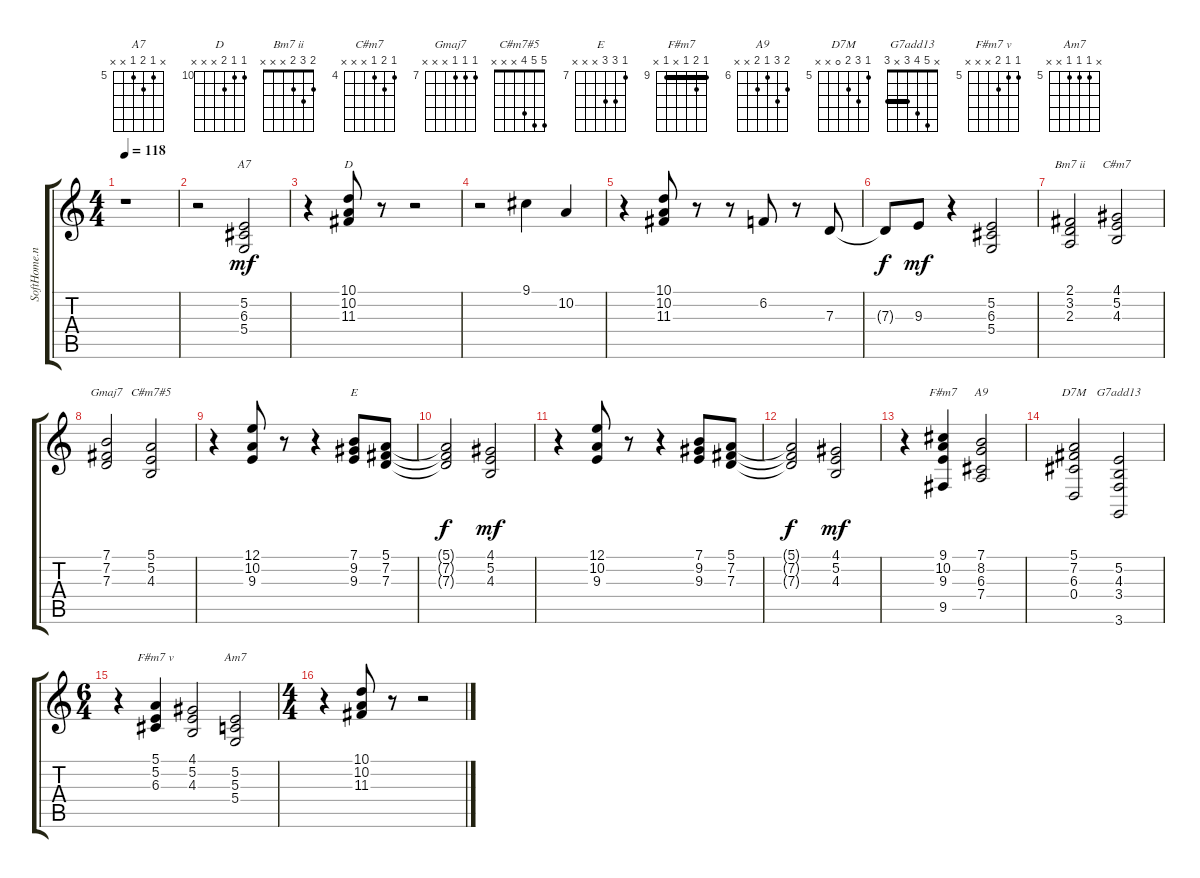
\track ("" "SoftHome.n") {instrument brightacousticpiano}
\staff {score tabs}
\tuning (E4 B3 G3 D3 A2 E2) {hide}
\chord ("A7" x 5 6 5 x x) {firstfret 5}
\chord ("D" 10 10 11 x x x) {firstfret 10}
\chord ("Bm7 ii" 2 3 2 x x x)
\chord ("C#m7" 4 5 4 x x x) {firstfret 4}
\chord ("Gmaj7" 7 7 7 x x x) {firstfret 7}
\chord ("C#m7#5" 5 5 4 x x x)
\chord ("E" 7 9 9 x x x) {firstfret 7}
\chord ("F#m7" 9 10 9 x 9 x) {firstfret 9 barre 9}
\chord ("A9" 7 8 6 7 x x) {firstfret 6}
\chord ("D7M" 5 7 6 0 x x) {firstfret 5}
\chord ("G7add13" x 5 4 3 x 3) {barre 3}
\chord ("F#m7 v" 5 5 6 x x x) {firstfret 5}
\chord ("Am7" x 5 5 5 x x) {firstfret 5}
\ts (4 4)
\tempo 118
\clef g2
\ks c
r.1{dy mf} |
r.2 (5.2 6.3 5.4).2{ch "A7"} |
r.4 (10.1 10.2 11.3).8{ch "D"} r.8 r.2 |
r.2 9.1.4 10.2.4 |
r.4 (10.1 10.2 11.3).8 r.8 r.8 6.2.8 r.8 7.3.8 |
7.3{t}.8{dy f} 9.3.8{dy mf} r.4 (5.2 6.3 5.4).2 |
(2.1 3.2 2.3).2{ch "Bm7 ii"} (4.1 5.2 4.3).2{ch "C#m7"} |
(7.1 7.2 7.3).2{ch "Gmaj7"} (5.1 5.2 4.3).2{ch "C#m7#5"} |
r.4 (12.1 10.2 9.3).8 r.8 r.4 (7.1 9.2 9.3).8{ch "E"} (5.1 7.2 7.3).8 |
(5.1{t} 7.2{t} 7.3{t}).2{dy f} (4.1 5.2 4.3).2{dy mf} |
r.4 (12.1 10.2 9.3).8 r.8 r.4 (7.1 9.2 9.3).8 (5.1 7.2 7.3).8 |
(5.1{t} 7.2{t} 7.3{t}).2{dy f} (4.1 5.2 4.3).2{dy mf} |
r.4 (9.1 10.2 9.3 9.5).4{ch "F#m7"} (7.1 8.2 6.3 7.4).2{ch "A9"} |
(5.1 7.2 6.3 0.4).2{ch "D7M"} (5.2 4.3 3.4 3.6).2{ch "G7add13"} |
\ts (6 4)
r.4 (5.1 5.2 6.3).4{ch "F#m7 v"} (4.1 5.2 4.3).2 (5.2 5.3 5.4).2{ch "Am7"} |
\ts (4 4)
r.4 (10.1 10.2 11.3).8 r.8 r.2
